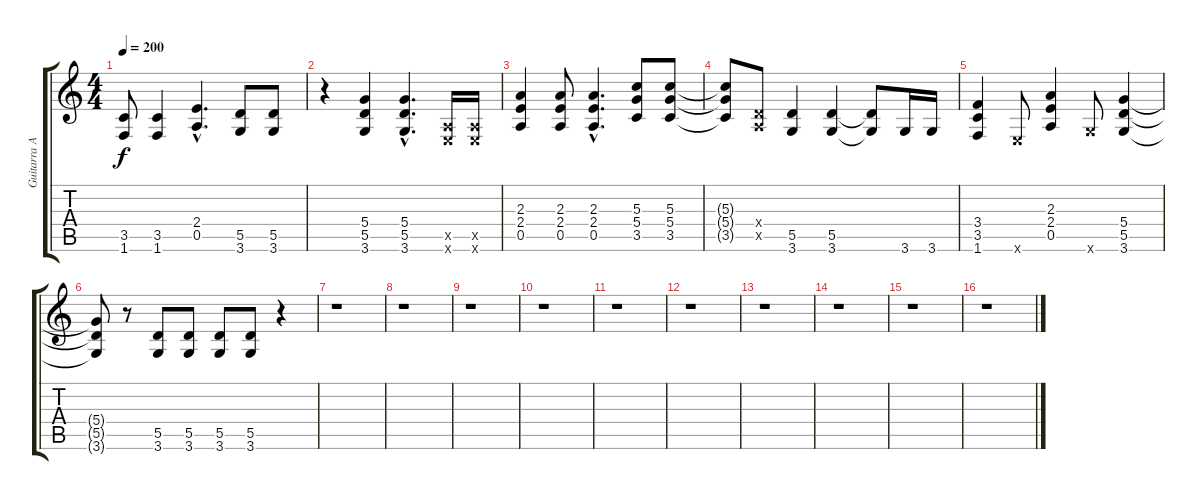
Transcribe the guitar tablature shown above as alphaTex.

\track ("Guitarra Acústica" "Guitarra A") {instrument acousticguitarsteel}
\staff {score tabs}
\tuning (E4 B3 G3 D3 A2 E2) {hide}
\ts (4 4)
\tempo 200
\clef g2
\ks c
(3.5 1.6).8{dy f} (3.5 1.6).4 (2.4{hac} 0.5{hac}).4{d} (5.5 3.6).8 (5.5 3.6).8 |
r.4 (5.4 5.5 3.6).4 (5.4{hac} 5.5{hac} 3.6{hac}).4{d} (0.5{x} 0.6{x}).16 (0.5{x} 0.6{x}).16 |
(2.3 2.4 0.5).4 (2.3 2.4 0.5).8 (2.3{hac} 2.4{hac} 0.5{hac}).4{d} (5.3 5.4 3.5).8 (5.3 5.4 3.5).8 |
(5.3{t} 5.4{t} 3.5{t}).8 (0.4{x} 0.5{x}).8 (5.5 3.6).4 (5.5 3.6).4 (5.5{t} 3.6{t}).8 3.6.16 3.6.16 |
(3.4 3.5 1.6).4 0.6{x}.8 (2.3 2.4 0.5).4 3.6{x}.8 (5.4 5.5 3.6).4 |
(5.4{t} 5.5{t} 3.6{t}).8 r.8 (5.5 3.6).8 (5.5 3.6).8 (5.5 3.6).8 (5.5 3.6).8 r.4 |
r.1 |
r.1 |
r.1 |
r.1 |
r.1 |
r.1 |
r.1 |
r.1 |
r.1 |
r.1
